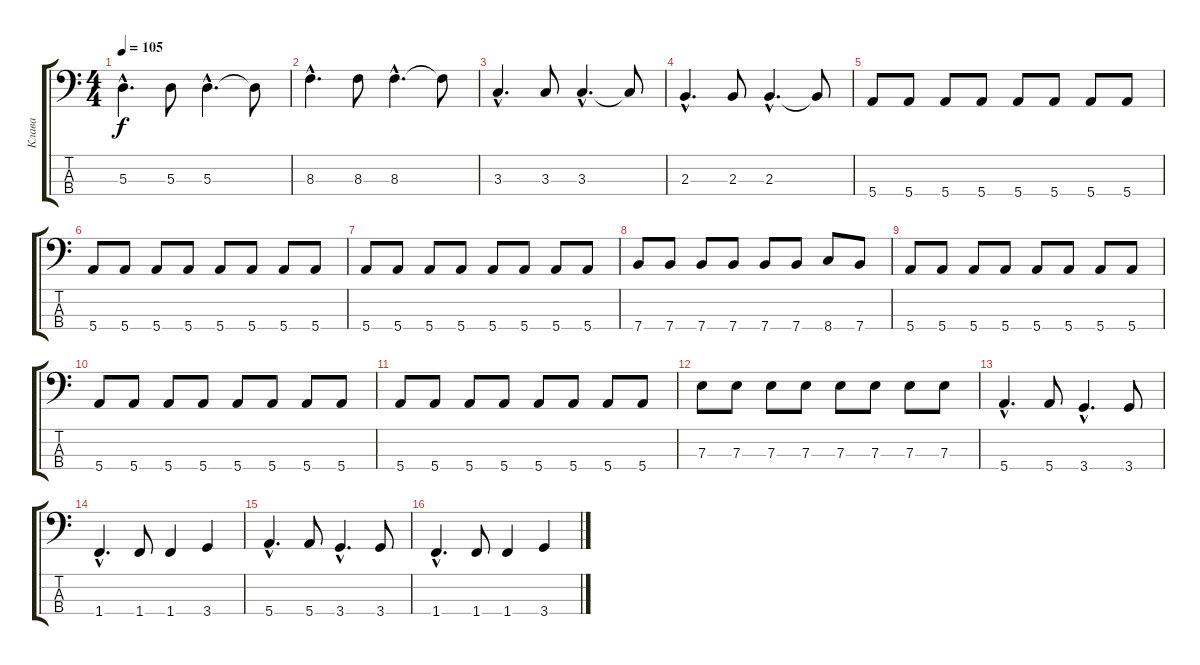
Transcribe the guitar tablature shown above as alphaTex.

\track ("Клава" "Клава") {instrument electricbasspick}
\staff {score tabs}
\tuning (G2 D2 A1 E1) {hide}
\ts (4 4)
\tempo 105
\clef f4
\ks c
5.3{hac}.4{d dy f} 5.3.8 5.3{hac}.4{d} 5.3{t}.8 |
8.3{hac}.4{d} 8.3.8 8.3{hac}.4{d} 8.3{t}.8 |
3.3{hac}.4{d} 3.3.8 3.3{hac}.4{d} 3.3{t}.8 |
2.3{hac}.4{d} 2.3.8 2.3{hac}.4{d} 2.3{t}.8 |
5.4.8 5.4.8 5.4.8 5.4.8 5.4.8 5.4.8 5.4.8 5.4.8 |
5.4.8 5.4.8 5.4.8 5.4.8 5.4.8 5.4.8 5.4.8 5.4.8 |
5.4.8 5.4.8 5.4.8 5.4.8 5.4.8 5.4.8 5.4.8 5.4.8 |
7.4.8 7.4.8 7.4.8 7.4.8 7.4.8 7.4.8 8.4.8 7.4.8 |
5.4.8 5.4.8 5.4.8 5.4.8 5.4.8 5.4.8 5.4.8 5.4.8 |
5.4.8 5.4.8 5.4.8 5.4.8 5.4.8 5.4.8 5.4.8 5.4.8 |
5.4.8 5.4.8 5.4.8 5.4.8 5.4.8 5.4.8 5.4.8 5.4.8 |
7.3.8 7.3.8 7.3.8 7.3.8 7.3.8 7.3.8 7.3.8 7.3.8 |
5.4{hac}.4{d} 5.4.8 3.4{hac}.4{d} 3.4.8 |
1.4{hac}.4{d} 1.4.8 1.4.4 3.4.4 |
5.4{hac}.4{d} 5.4.8 3.4{hac}.4{d} 3.4.8 |
1.4{hac}.4{d} 1.4.8 1.4.4 3.4.4
